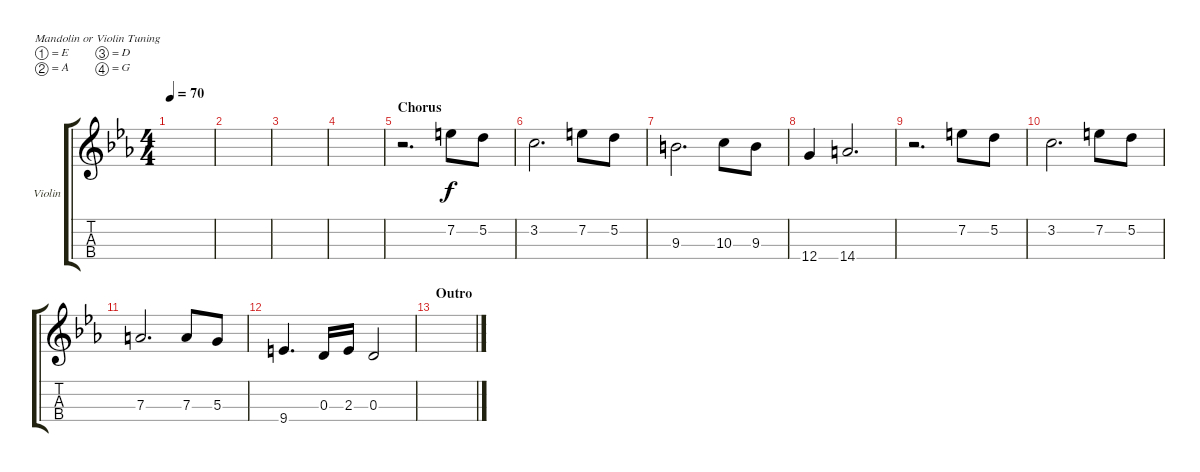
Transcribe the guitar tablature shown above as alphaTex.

\defaultSystemsLayout 4
\bracketExtendMode groupsimilarinstruments
\firstSystemTrackNameOrientation horizontal
\otherSystemsTrackNameOrientation horizontal
\track ("Violin" "Violin") {instrument violin}
\staff {score tabs}
\tuning (E5 A4 D4 G3)
\ts (4 4)
\tempo 70
\clef g2
\ks cminor
|
|
|
|
\section ("" "Chorus")
r.2{d} 7.2.8 5.2.8 |
3.2.2{d} 7.2.8 5.2.8 |
9.3.2{d} 10.3.8 9.3.8 |
12.4.4 14.4.2{d} |
r.2{d} 7.2.8 5.2.8 |
3.2.2{d} 7.2.8 5.2.8 |
7.3.2{d} 7.3.8 5.3.8 |
9.4.4{d} 0.3.16 2.3.16 0.3.2 |
\section ("" "Outro")
